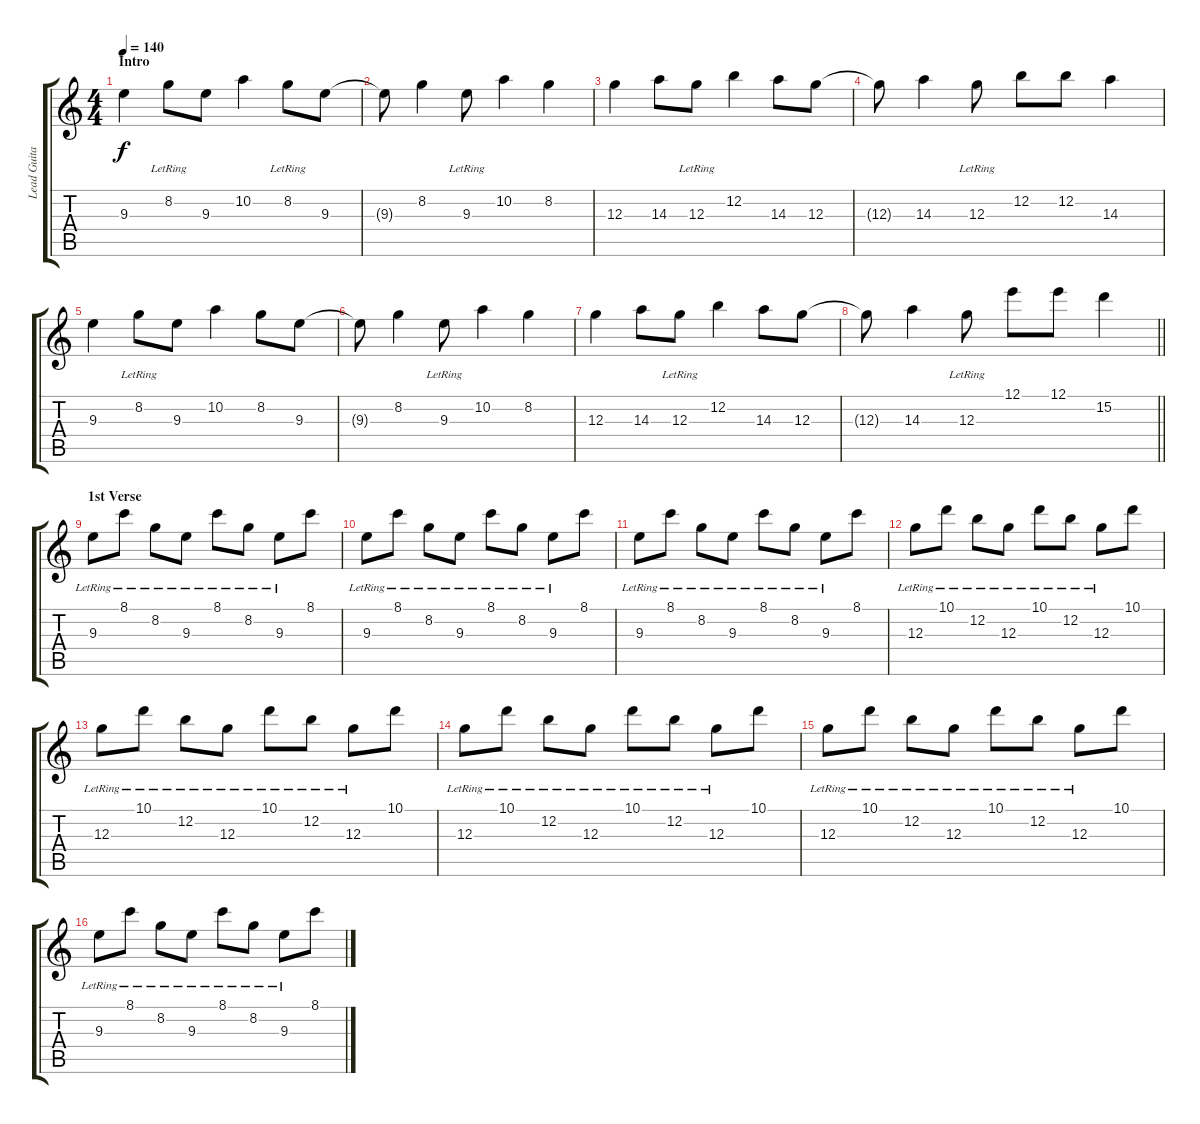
\track ("Lead Guitar" "Lead Guita") {instrument acousticguitarsteel}
\staff {score tabs}
\tuning (E4 B3 G3 D3 A2 E2) {hide}
\ts (4 4)
\section ("" "Intro")
\tempo 140
\clef g2
\ks c
9.3.4{dy f instrument acousticguitarsteel} 8.2{lr}.8 9.3.8 10.2.4 8.2{lr}.8 9.3.8 |
9.3{t}.8 8.2.4 9.3{lr}.8 10.2.4 8.2.4 |
12.3.4 14.3.8 12.3{lr}.8 12.2.4 14.3.8 12.3.8 |
12.3{t}.8 14.3.4 12.3{lr}.8 12.2.8 12.2.8 14.3.4 |
9.3.4 8.2{lr}.8 9.3.8 10.2.4 8.2.8 9.3.8 |
9.3{t}.8 8.2.4 9.3{lr}.8 10.2.4 8.2.4 |
12.3.4 14.3.8 12.3{lr}.8 12.2.4 14.3.8 12.3.8 |
\barLineRight lightlight
12.3{t}.8 14.3.4 12.3{lr}.8 12.1.8 12.1.8 15.2.4 |
\section ("" "1st Verse")
9.3{lr}.8 8.1{lr}.8 8.2{lr}.8 9.3{lr}.8 8.1{lr}.8 8.2{lr}.8 9.3{lr}.8 8.1.8 |
9.3{lr}.8 8.1{lr}.8 8.2{lr}.8 9.3{lr}.8 8.1{lr}.8 8.2{lr}.8 9.3{lr}.8 8.1.8 |
9.3{lr}.8 8.1{lr}.8 8.2{lr}.8 9.3{lr}.8 8.1{lr}.8 8.2{lr}.8 9.3{lr}.8 8.1.8 |
12.3{lr}.8 10.1{lr}.8 12.2{lr}.8 12.3{lr}.8 10.1{lr}.8 12.2{lr}.8 12.3{lr}.8 10.1.8 |
12.3{lr}.8 10.1{lr}.8 12.2{lr}.8 12.3{lr}.8 10.1{lr}.8 12.2{lr}.8 12.3{lr}.8 10.1.8 |
12.3{lr}.8 10.1{lr}.8 12.2{lr}.8 12.3{lr}.8 10.1{lr}.8 12.2{lr}.8 12.3{lr}.8 10.1.8 |
12.3{lr}.8 10.1{lr}.8 12.2{lr}.8 12.3{lr}.8 10.1{lr}.8 12.2{lr}.8 12.3{lr}.8 10.1.8 |
9.3{lr}.8 8.1{lr}.8 8.2{lr}.8 9.3{lr}.8 8.1{lr}.8 8.2{lr}.8 9.3{lr}.8 8.1.8
